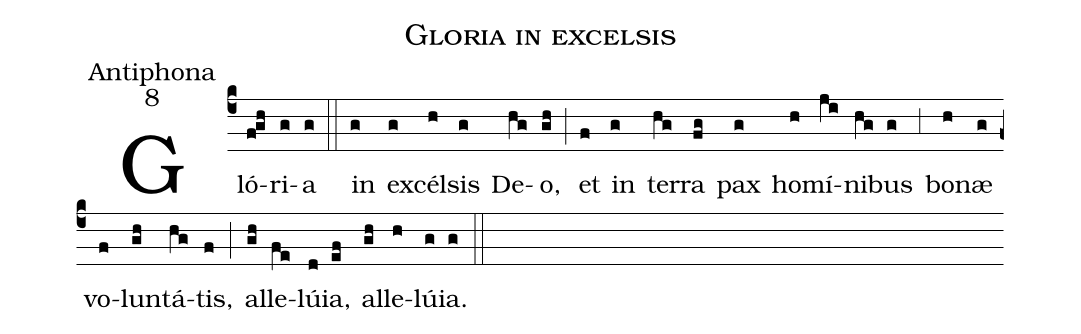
name:Gloria in excelsis;
office-part:Antiphona;
mode:8;
%%
(c4) Gló(f!gh)ri(g)a(g) (::)
in(g) ex(g)cél(h)sis(g) De(hg)o,(gh) (;) et(f) in(g) ter(hg)ra(fg) pax(g) ho(h)mí(ji)ni(hg)bus(g) (,3) bo(h)næ(g) vo(f)lun(gh)tá(hg)tis,(f) (;) al(gh)le(fe)lú(d)ia,(ef) al(gh)le(h)lú(g)ia.(g) (::)
